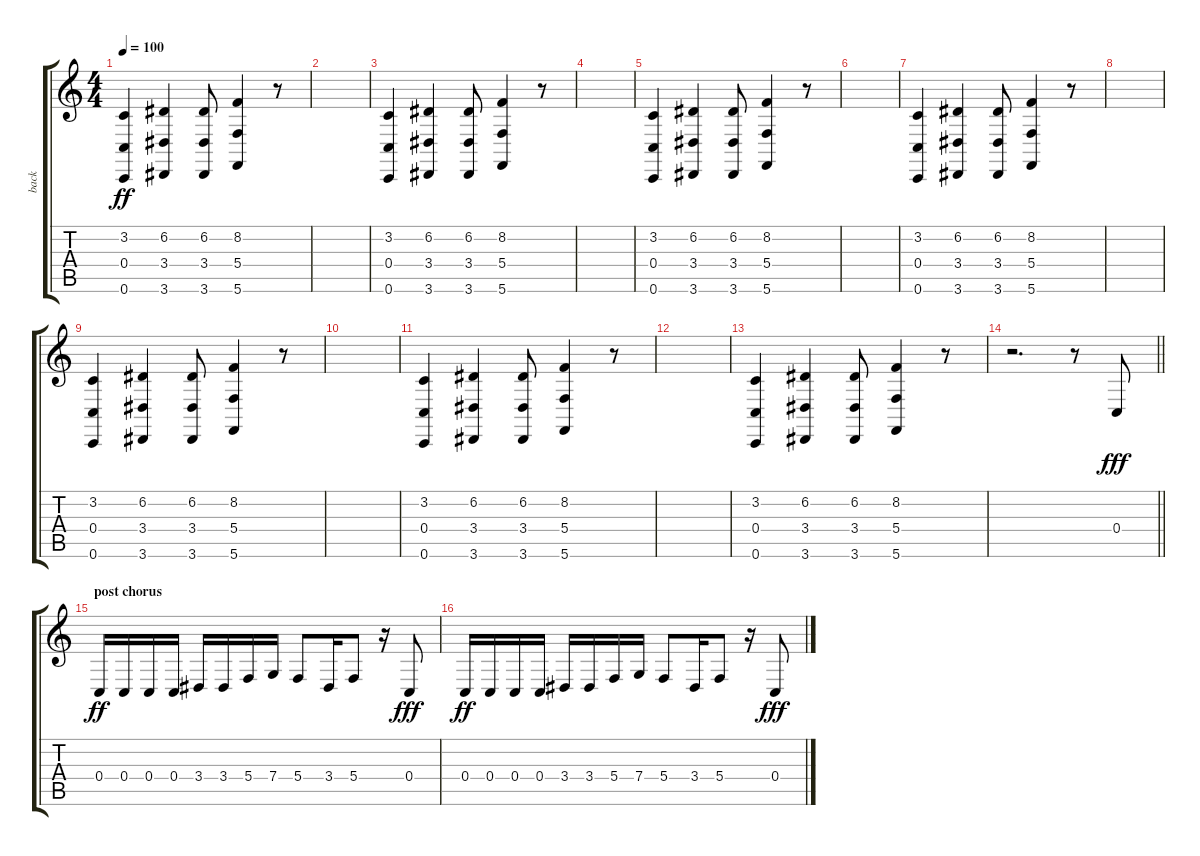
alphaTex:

\track ("back" "back") {instrument lead1square}
\staff {score tabs}
\tuning (D4 A3 F3 C3 G2 C2) {hide}
\ts (4 4)
\tempo 100
\clef g2
\ks c
(3.2 0.4 0.6).4{dy ff} (6.2 3.4 3.6).4 (6.2 3.4 3.6).8 (8.2 5.4 5.6).4 r.8 |
|
(3.2 0.4 0.6).4 (6.2 3.4 3.6).4 (6.2 3.4 3.6).8 (8.2 5.4 5.6).4 r.8 |
|
(3.2 0.4 0.6).4 (6.2 3.4 3.6).4 (6.2 3.4 3.6).8 (8.2 5.4 5.6).4 r.8 |
|
(3.2 0.4 0.6).4 (6.2 3.4 3.6).4 (6.2 3.4 3.6).8 (8.2 5.4 5.6).4 r.8 |
|
(3.2 0.4 0.6).4 (6.2 3.4 3.6).4 (6.2 3.4 3.6).8 (8.2 5.4 5.6).4 r.8 |
|
(3.2 0.4 0.6).4 (6.2 3.4 3.6).4 (6.2 3.4 3.6).8 (8.2 5.4 5.6).4 r.8 |
|
(3.2 0.4 0.6).4 (6.2 3.4 3.6).4 (6.2 3.4 3.6).8 (8.2 5.4 5.6).4 r.8 |
\barLineRight lightlight
r.2{d} r.8 0.4.8{dy fff} |
\section ("" "post chorus")
0.4.16{dy ff} 0.4.16 0.4.16 0.4.16 3.4.16 3.4.16 5.4.16 7.4.16 5.4.8 3.4.16 5.4.8 r.16 0.4.8{dy fff} |
0.4.16{dy ff} 0.4.16 0.4.16 0.4.16 3.4.16 3.4.16 5.4.16 7.4.16 5.4.8 3.4.16 5.4.8 r.16 0.4.8{dy fff}
